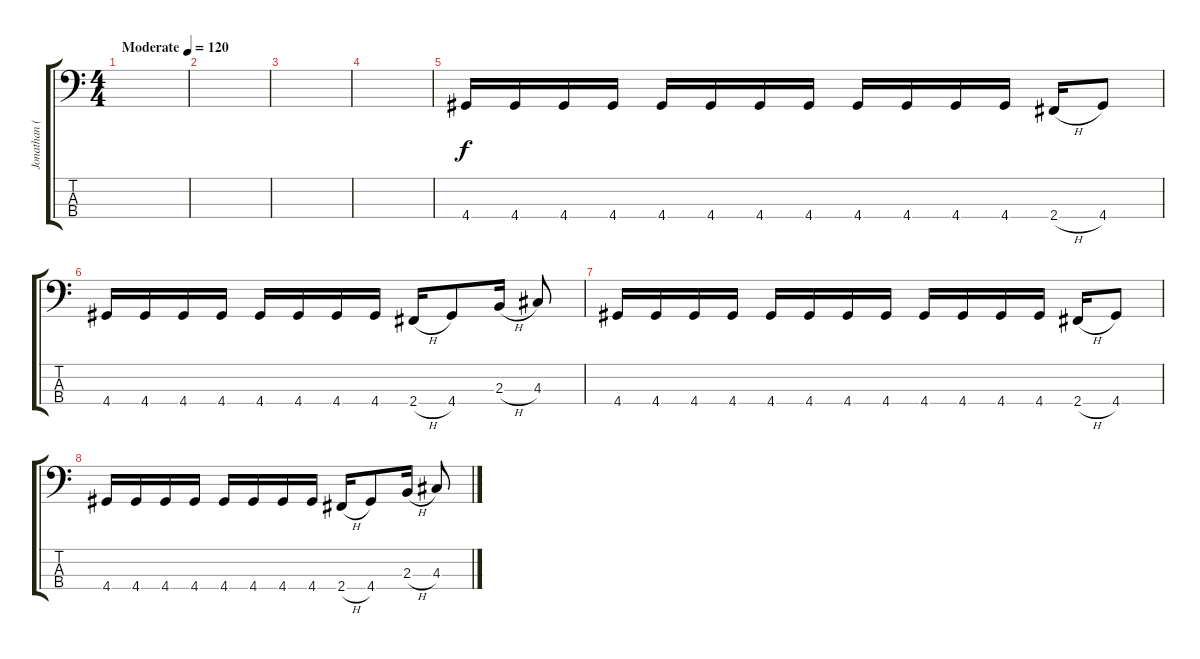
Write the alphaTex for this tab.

\track ("Jonathan (Bass)" "Jonathan (") {instrument electricbassfinger}
\staff {score tabs}
\tuning (G2 D2 A1 E1) {hide}
\ts (4 4)
\tempo (120 "Moderate")
\clef f4
\ks c
|
|
|
|
4.4.16 4.4.16 4.4.16 4.4.16 4.4.16 4.4.16 4.4.16 4.4.16 4.4.16 4.4.16 4.4.16 4.4.16 2.4{h}.16 4.4.8 |
4.4.16 4.4.16 4.4.16 4.4.16 4.4.16 4.4.16 4.4.16 4.4.16 2.4{h}.16 4.4.8 2.3{h}.16 4.3.8 |
4.4.16 4.4.16 4.4.16 4.4.16 4.4.16 4.4.16 4.4.16 4.4.16 4.4.16 4.4.16 4.4.16 4.4.16 2.4{h}.16 4.4.8 |
4.4.16 4.4.16 4.4.16 4.4.16 4.4.16 4.4.16 4.4.16 4.4.16 2.4{h}.16 4.4.8 2.3{h}.16 4.3.8
